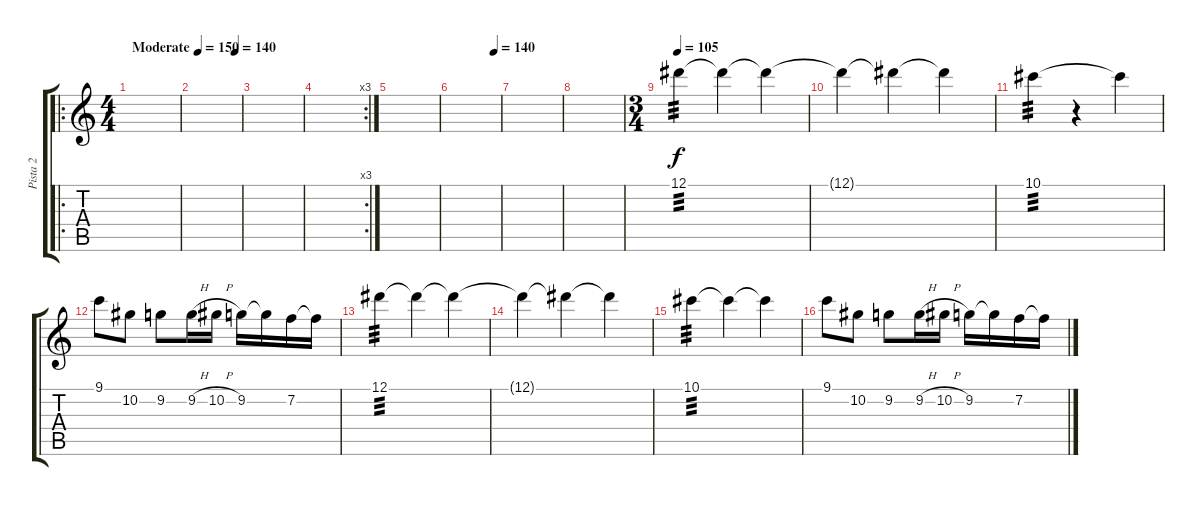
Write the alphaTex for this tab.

\track ("Pista 2" "Pista 2") {instrument distortionguitar}
\staff {score tabs}
\tuning (Eb4 Bb3 Gb3 Db3 Ab2 Db2) {hide}
\ro
\ts (4 4)
\tempo (150 "Moderate")
\clef g2
\ks c
|
\tempo (140 0.875)
|
|
\rc 3
|
|
\tempo (140 0.875)
|
|
|
\ts (3 4)
\tempo 105
12.1.4{tp 3} 12.1{t}.4 12.1{t}.4 |
12.1{t}.4 12.1{t}.4 12.1{t}.4 |
10.1.4{tp 3} r.4 10.1{t}.4 |
9.1.8 10.2.8 9.2.8 9.2{h}.16 10.2{h}.16 9.2.16 9.2{t}.16 7.2.16 7.2{t}.16 |
12.1.4{tp 3} 12.1{t}.4 12.1{t}.4 |
12.1{t}.4 12.1{t}.4 12.1{t}.4 |
10.1.4{tp 3} 10.1{t}.4 10.1{t}.4 |
9.1.8 10.2.8 9.2.8 9.2{h}.16 10.2{h}.16 9.2.16 9.2{t}.16 7.2.16 7.2{t}.16
